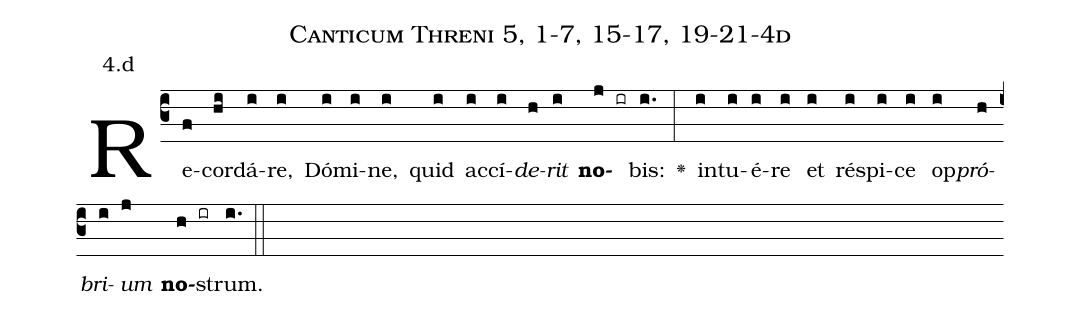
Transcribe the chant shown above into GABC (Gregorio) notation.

name: Canticum Threni 5, 1-7, 15-17, 19-21-4d;
annotation: 4.d;
%%
(c3)Re(f)cor(hi)dá(i)re,(i) Dó(i)mi(i)ne,(i) quid(i) ac(i)cí(i)<i>de</i>(h)<i>rit</i>(i) <b>no</b>(j ir)bis:(i.) <v>\greheightstar</v>(:) in(i)tu(i)é(i)re(i) et(i) ré(i)spi(i)ce(i) op(i)<i>pró</i>(h)<i>bri</i>(i)<i>um</i>(j) <b>no</b>(h ir)strum.(i.) (::)


%E(i) u(h) o(i) u(j) a(h) e.(i.) (::)
